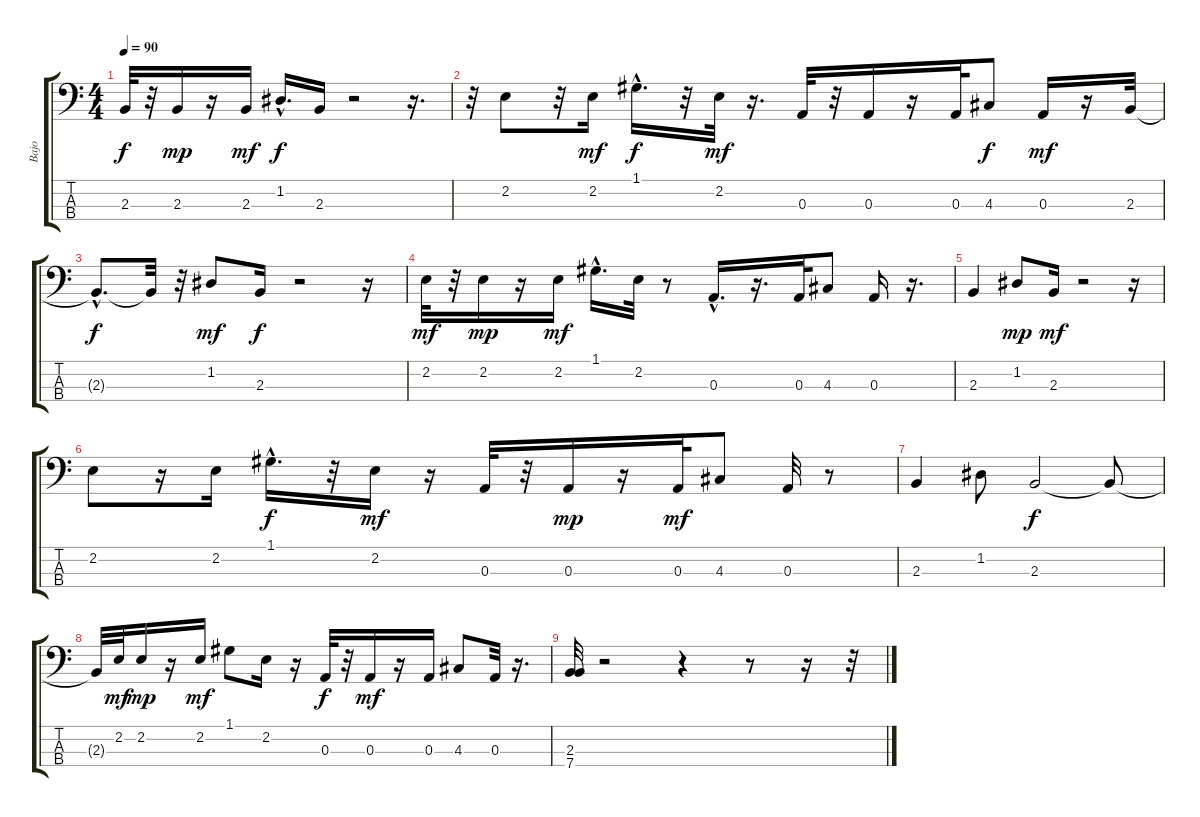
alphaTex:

\track ("Bajo" "Bajo") {instrument electricbassfinger}
\staff {score tabs}
\tuning (G2 D2 A1 E1) {hide}
\ts (4 4)
\tempo 90
\clef f4
\ks c
2.3.32{dy f} r.32 2.3.16{dy mp} r.16 2.3.16{dy mf} 1.2{hac}.16{d dy f} 2.3.16 r.2 r.16{d} |
r.32 2.2.8 r.32 2.2.16{dy mf} 1.1{hac}.16{d dy f} r.32 2.2.32{dy mf} r.16{d} 0.3.32 r.32 0.3.16 r.16 0.3.32 4.3.8{dy f} 0.3.16{dy mf} r.16 2.3.32 |
2.3{hac t}.8{d dy f} 2.3{t}.32 r.32 1.2.8{dy mf} 2.3.16{dy f} r.2 r.16 |
2.2.32{dy mf} r.32 2.2.16{dy mp} r.16 2.2.16{dy mf} 1.1{hac}.16{d} 2.2.32 r.8 0.3{hac}.16{d} r.16{d} 0.3.32 4.3.8 0.3.16 r.16{d} |
2.3.4 1.2.8{dy mp} 2.3.16{dy mf} r.2 r.16 |
2.2.8 r.16 2.2.16 1.1{hac}.16{d dy f} r.32 2.2.16{dy mf} r.16 0.3.32 r.32 0.3.16{dy mp} r.16 0.3.32{dy mf} 4.3.8 0.3.32 r.8 |
2.3.4 1.2.8 2.3.2{dy f} 2.3{t}.8 |
2.3{t}.32 2.2.32{dy mf} 2.2.16{dy mp} r.16 2.2.16{dy mf} 1.1.8 2.2.16 r.16 0.3.32{dy f} r.32 0.3.16{dy mf} r.16 0.3.16 4.3.8 0.3.32 r.16{d} |
(2.3 7.4).32 r.2 r.4 r.8 r.16 r.32
